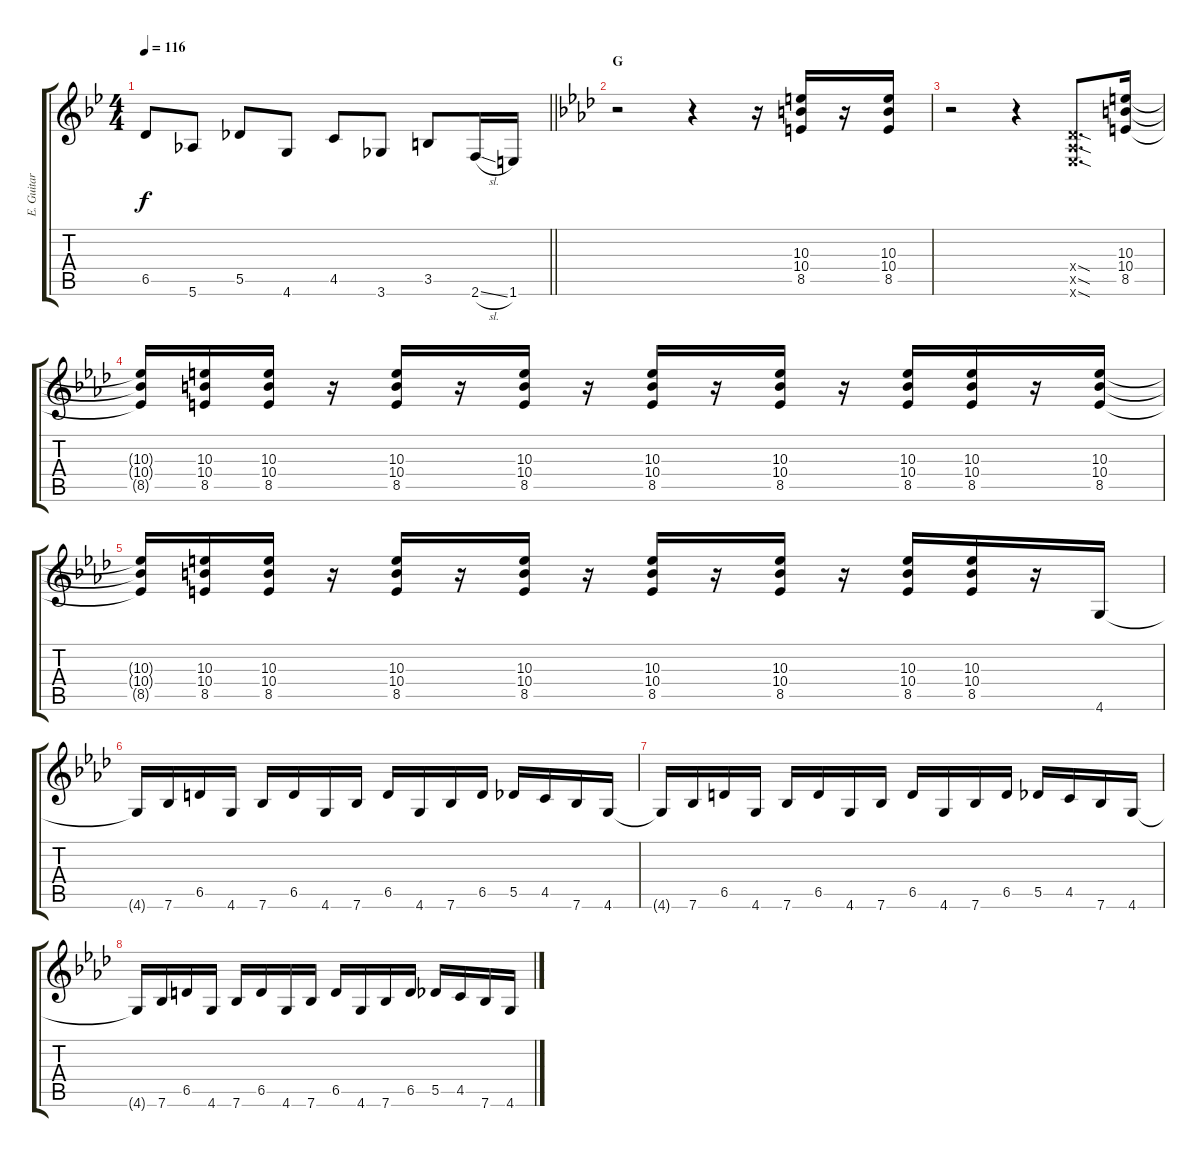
\track ("E. Guitar II" "E. Guitar ") {instrument distortionguitar}
\staff {score tabs}
\tuning (Eb4 Bb3 Gb3 Db3 Ab2 Eb2) {hide}
\ts (4 4)
\tempo 116
\clef g2
\barLineRight lightlight
\ks bb
6.5{t}.8{dy f} 5.6.8 5.5.8 4.6.8 4.5.8 3.6.8 3.5.8 2.6{sl}.16 1.6.16 |
\section ("" "G")
\ks ab
r.2 r.4 r.16 (10.3 10.4 8.5).16 r.16 (10.3 10.4 8.5).16 |
r.2 r.4 (0.4{sod x} 0.5{sod x} 0.6{sod x}).8{d} (10.3 10.4 8.5).16 |
(10.3{t} 10.4{t} 8.5{t}).16 (10.3 10.4 8.5).16 (10.3 10.4 8.5).16 r.16 (10.3 10.4 8.5).16 r.16 (10.3 10.4 8.5).16 r.16 (10.3 10.4 8.5).16 r.16 (10.3 10.4 8.5).16 r.16 (10.3 10.4 8.5).16 (10.3 10.4 8.5).16 r.16 (10.3 10.4 8.5).16 |
(10.3{t} 10.4{t} 8.5{t}).16 (10.3 10.4 8.5).16 (10.3 10.4 8.5).16 r.16 (10.3 10.4 8.5).16 r.16 (10.3 10.4 8.5).16 r.16 (10.3 10.4 8.5).16 r.16 (10.3 10.4 8.5).16 r.16 (10.3 10.4 8.5).16 (10.3 10.4 8.5).16 r.16 4.6.16 |
4.6{t}.16 7.6.16 6.5.16 4.6.16 7.6.16 6.5.16 4.6.16 7.6.16 6.5.16 4.6.16 7.6.16 6.5.16 5.5.16 4.5.16 7.6.16 4.6.16 |
4.6{t}.16 7.6.16 6.5.16 4.6.16 7.6.16 6.5.16 4.6.16 7.6.16 6.5.16 4.6.16 7.6.16 6.5.16 5.5.16 4.5.16 7.6.16 4.6.16 |
4.6{t}.16 7.6.16 6.5.16 4.6.16 7.6.16 6.5.16 4.6.16 7.6.16 6.5.16 4.6.16 7.6.16 6.5.16 5.5.16 4.5.16 7.6.16 4.6.16
